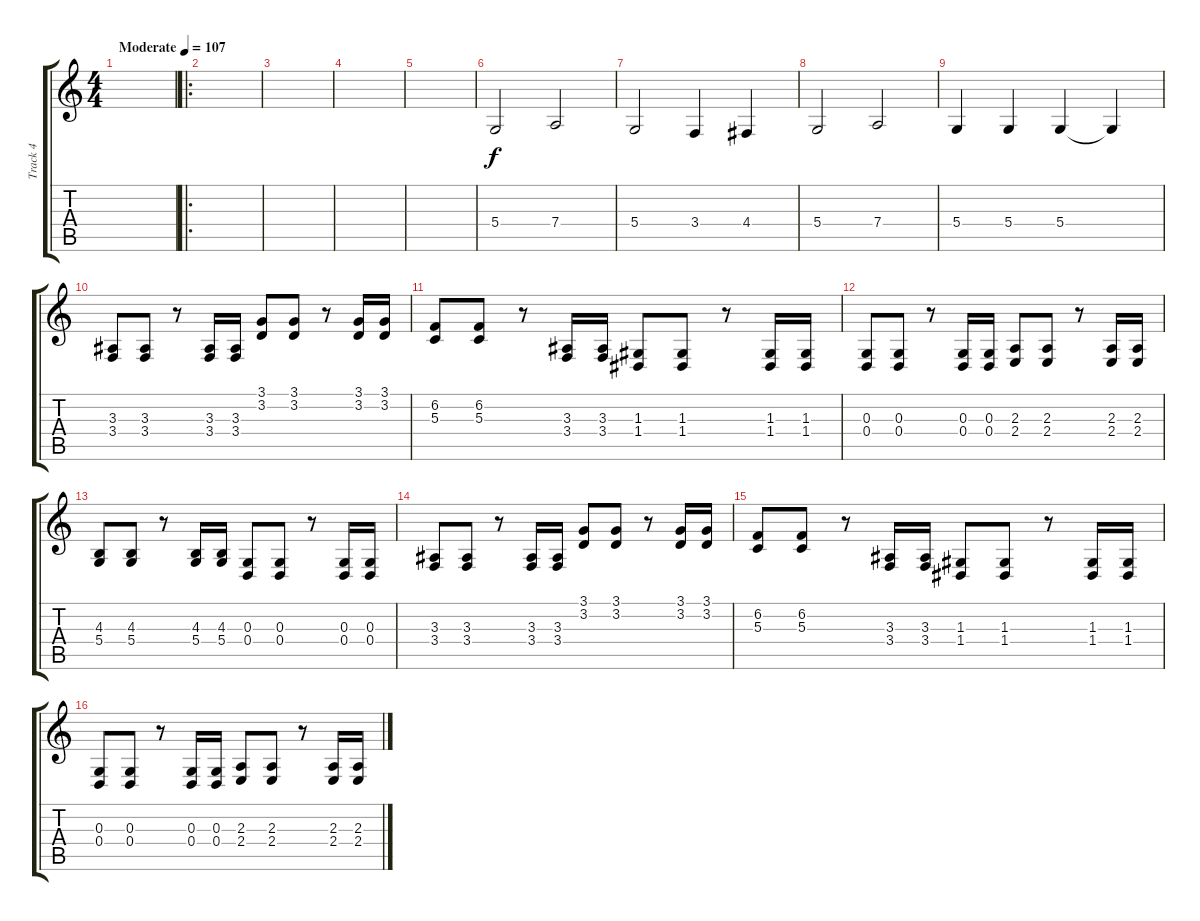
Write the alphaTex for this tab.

\track ("Track 4" "Track 4") {instrument stringensemble2}
\staff {score tabs}
\tuning (E4 B3 G3 D3 A2 E2) {hide}
\ts (4 4)
\tempo (107 "Moderate")
\clef g2
\ks c
|
\ro
|
|
|
|
5.4.2 7.4.2 |
5.4.2 3.4.4 4.4.4 |
5.4.2 7.4.2 |
5.4.4 5.4.4 5.4.4 5.4{t}.4 |
(3.3 3.4).8 (3.3 3.4).8 r.8 (3.3 3.4).16 (3.3 3.4).16 (3.1 3.2).8 (3.1 3.2).8 r.8 (3.1 3.2).16 (3.1 3.2).16 |
(6.2 5.3).8 (6.2 5.3).8 r.8 (3.3 3.4).16 (3.3 3.4).16 (1.3 1.4).8 (1.3 1.4).8 r.8 (1.3 1.4).16 (1.3 1.4).16 |
(0.3 0.4).8 (0.3 0.4).8 r.8 (0.3 0.4).16 (0.3 0.4).16 (2.3 2.4).8 (2.3 2.4).8 r.8 (2.3 2.4).16 (2.3 2.4).16 |
(4.3 5.4).8 (4.3 5.4).8 r.8 (4.3 5.4).16 (4.3 5.4).16 (0.3 0.4).8 (0.3 0.4).8 r.8 (0.3 0.4).16 (0.3 0.4).16 |
(3.3 3.4).8 (3.3 3.4).8 r.8 (3.3 3.4).16 (3.3 3.4).16 (3.1 3.2).8 (3.1 3.2).8 r.8 (3.1 3.2).16 (3.1 3.2).16 |
(6.2 5.3).8 (6.2 5.3).8 r.8 (3.3 3.4).16 (3.3 3.4).16 (1.3 1.4).8 (1.3 1.4).8 r.8 (1.3 1.4).16 (1.3 1.4).16 |
(0.3 0.4).8 (0.3 0.4).8 r.8 (0.3 0.4).16 (0.3 0.4).16 (2.3 2.4).8 (2.3 2.4).8 r.8 (2.3 2.4).16 (2.3 2.4).16
